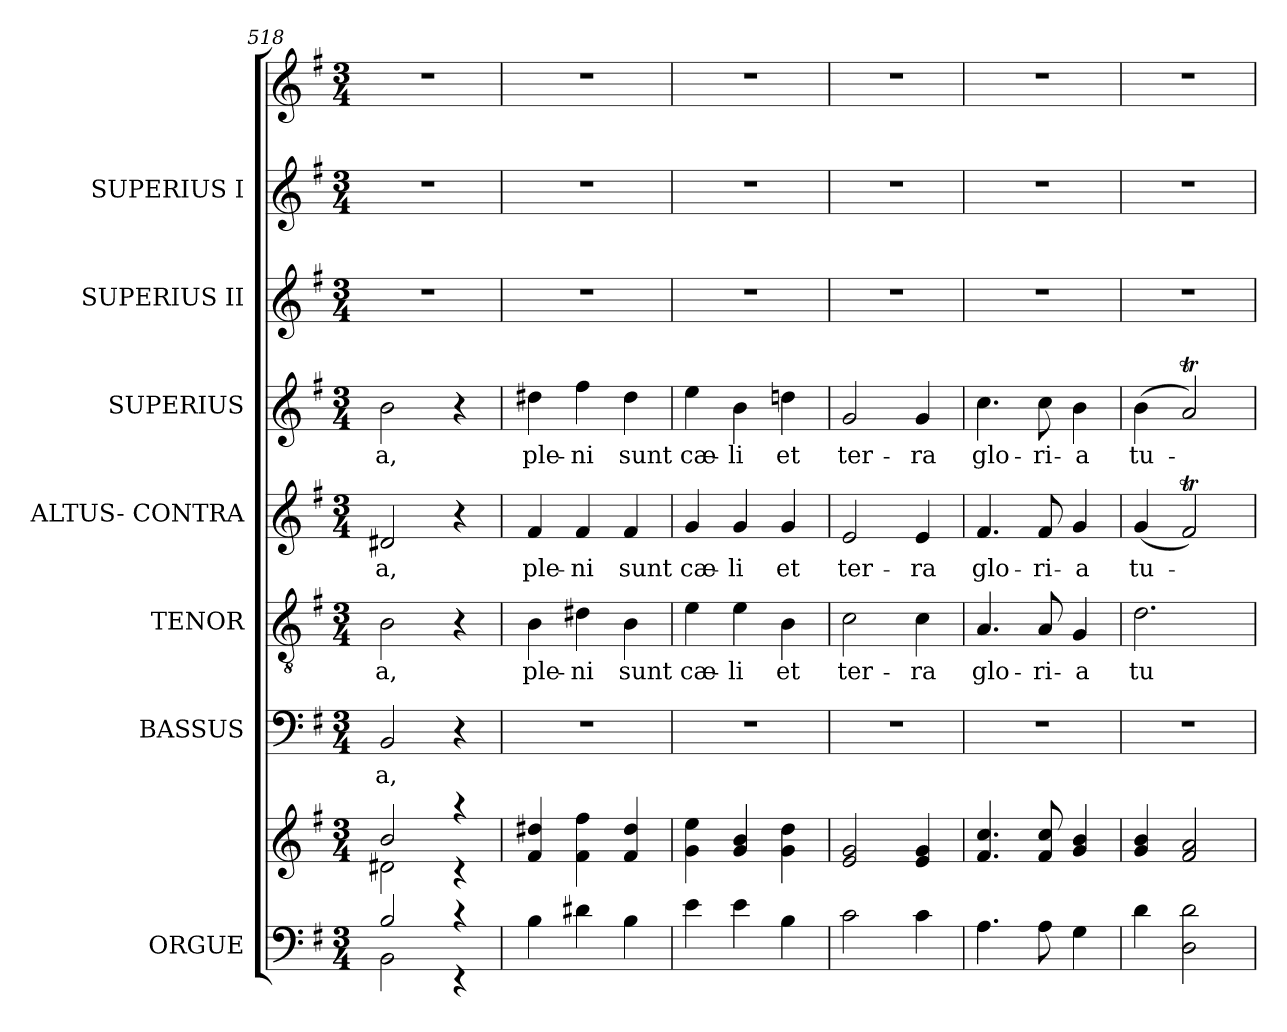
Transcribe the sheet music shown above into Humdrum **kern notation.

**kern	**kern	**kern	**text	**kern	**text	**kern	**text	**kern	**text	**kern	**kern	**kern
*part8	*part8	*part7	*part7	*part6	*part6	*part5	*part5	*part4	*part4	*part3	*part2	*part1
*staff9	*staff8	*staff7	*staff7	*staff6	*staff6	*staff5	*staff5	*staff4	*staff4	*staff3	*staff2	*staff1
*I"ORGUE	*	*I"BASSUS	*	*I"TENOR	*	*I"ALTUS- CONTRA	*	*I"SUPERIUS	*	*I"SUPERIUS II	*I"SUPERIUS I	*
*	*	*	*	*	*	*	*	*	*	*I'S II	*I'S I	*
*clefF4	*clefG2	*clefF4	*	*clefGv2	*	*clefG2	*	*clefG2	*	*clefG2	*clefG2	*clefG2
*k[f#]	*k[f#]	*k[f#]	*	*k[f#]	*	*k[f#]	*	*k[f#]	*	*k[f#]	*k[f#]	*k[f#]
*e:	*e:	*e:	*	*e:	*	*e:	*	*e:	*	*e:	*e:	*e:
*M3/4	*M3/4	*M3/4	*	*M3/4	*	*M3/4	*	*M3/4	*	*M3/4	*M3/4	*M3/4
=518	=518	=518	=518	=518	=518	=518	=518	=518	=518	=518	=518	=518
*^	*^	*	*	*	*	*	*	*	*	*	*	*
!	!	!	!	!	!LO:LY:b	!	!LO:LY:b	!	!LO:LY:b	!	!LO:LY:b	!	!	!
2B/	2BB\	2b/	2d#X\	2BB/	-a,	2B\	-a,	2d#X/	-a,	2b\	-a,	2.r	2.r	2.r
4rc	4rEE	4raa	4rc	4r	.	4r	.	4r	.	4r	.	.	.	.
!!LO:PB:g=z
=519	=519	=519	=519	=519	=519	=519	=519	=519	=519	=519	=519	=519	=519	=519
!	!	!	!	!	!	!	!LO:LY:b	!	!LO:LY:b	!	!LO:LY:b	!	!	!
*v	*v	*	*	*	*	*	*	*	*	*	*	*	*	*
*	*v	*v	*	*	*	*	*	*	*	*	*	*	*
4B\	4f#/ 4dd#X/	2.r	.	4B\	ple-	4f#/	ple-	4dd#X\	ple-	2.r	2.r	2.r
!	!	!	!	!	!LO:LY:b	!	!LO:LY:b	!	!LO:LY:b	!	!	!
4d#X\	4f#\ 4ff#\	.	.	4d#X\	-ni	4f#/	-ni	4ff#\	-ni	.	.	.
!	!	!	!	!	!LO:LY:b	!	!LO:LY:b	!	!LO:LY:b	!	!	!
4B\	4f#/ 4dd#/	.	.	4B\	sunt	4f#/	sunt	4dd#\	sunt	.	.	.
=520	=520	=520	=520	=520	=520	=520	=520	=520	=520	=520	=520	=520
!	!	!	!	!	!LO:LY:b	!	!LO:LY:b	!	!LO:LY:b	!	!	!
4e\	4g\ 4ee\	2.r	.	4e\	cæ-	4g/	cæ-	4ee\	cæ-	2.r	2.r	2.r
!	!	!	!	!	!LO:LY:b	!	!LO:LY:b	!	!LO:LY:b	!	!	!
4e\	4g/ 4b/	.	.	4e\	-li	4g/	-li	4b\	-li	.	.	.
!	!	!	!	!	!LO:LY:b	!	!LO:LY:b	!	!LO:LY:b	!	!	!
4B\	4g\ 4dd\	.	.	4B\	et	4g/	et	4ddn\	et	.	.	.
=521	=521	=521	=521	=521	=521	=521	=521	=521	=521	=521	=521	=521
!	!	!	!	!	!LO:LY:b	!	!LO:LY:b	!	!LO:LY:b	!	!	!
2c\	2e/ 2g/	2.r	.	2c\	ter-	2e/	ter-	2g/	ter-	2.r	2.r	2.r
!	!	!	!	!	!LO:LY:b	!	!LO:LY:b	!	!LO:LY:b	!	!	!
4c\	4e/ 4g/	.	.	4c\	-ra	4e/	-ra	4g/	-ra	.	.	.
=522	=522	=522	=522	=522	=522	=522	=522	=522	=522	=522	=522	=522
!	!	!	!	!	!LO:LY:b	!	!LO:LY:b	!	!LO:LY:b	!	!	!
4.A\	4.f#/ 4.cc/	2.r	.	4.A/	glo-	4.f#/	glo-	4.cc\	glo-	2.r	2.r	2.r
!	!	!	!	!	!LO:LY:b	!	!LO:LY:b	!	!LO:LY:b	!	!	!
8A\	8f#/ 8cc/	.	.	8A/	-ri-	8f#/	-ri-	8cc\	-ri-	.	.	.
!	!	!	!	!	!LO:LY:b	!	!LO:LY:b	!	!LO:LY:b	!	!	!
4G\	4g/ 4b/	.	.	4G/	-a	4g/	-a	4b\	-a	.	.	.
=523	=523	=523	=523	=523	=523	=523	=523	=523	=523	=523	=523	=523
!	!	!	!	!	!LO:LY:b	!	!LO:LY:b	!	!LO:LY:b	!	!	!
4d\	4g/ 4b/	2.r	.	2.d\	tu-	(<4g/	tu-	(>4b\	tu-	2.r	2.r	2.r
2D\ 2d\	2f#/ 2a/	.	.	.	.	2f#t/)	.	2aT/)	.	.	.	.
=	=	=	=	=	=	=	=	=	=	=	=	=
*-	*-	*-	*-	*-	*-	*-	*-	*-	*-	*-	*-	*-
